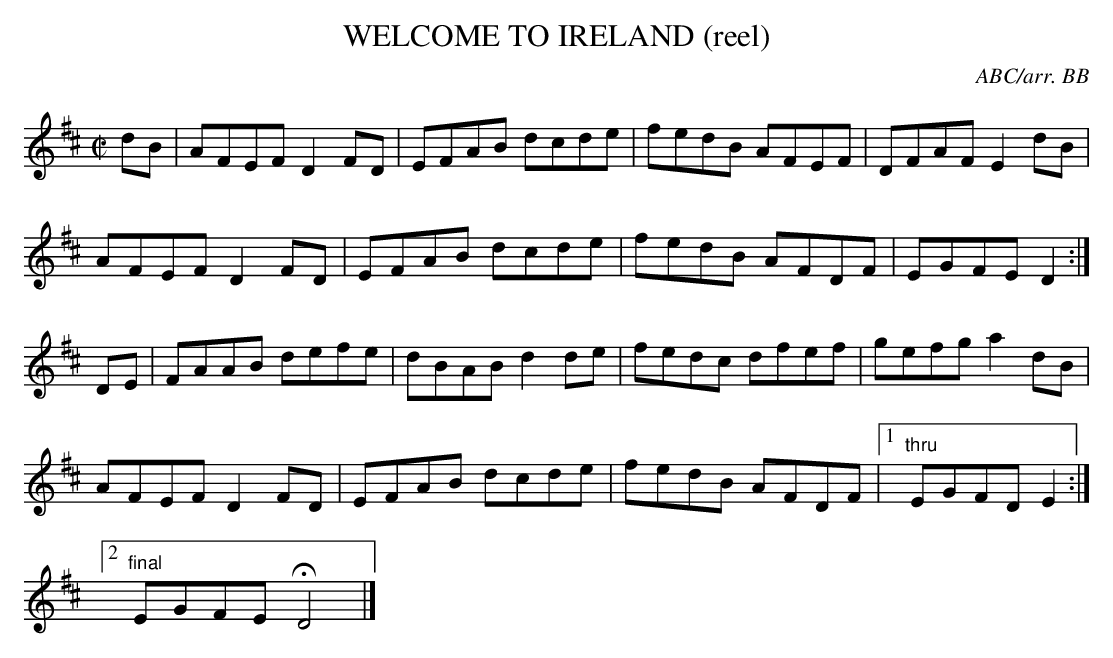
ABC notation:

X:1
T:WELCOME TO IRELAND (reel)
C:ABC/arr. BB
L:1/8
M:C|
K:D
dB|AFEF D2 FD|EFAB dcde|fedB AFEF|DFAF E2 dB|
AFEF D2 FD|EFAB dcde|fedB AFDF|EGFE D2:|
DE|FAAB defe|dBAB d2 de|fedc dfef|gefg a2 dB|
AFEF D2 FD|EFAB dcde|fedB AFDF|1 "thru"EGFD E2:|
[2 "final"EGFE HD4|]
